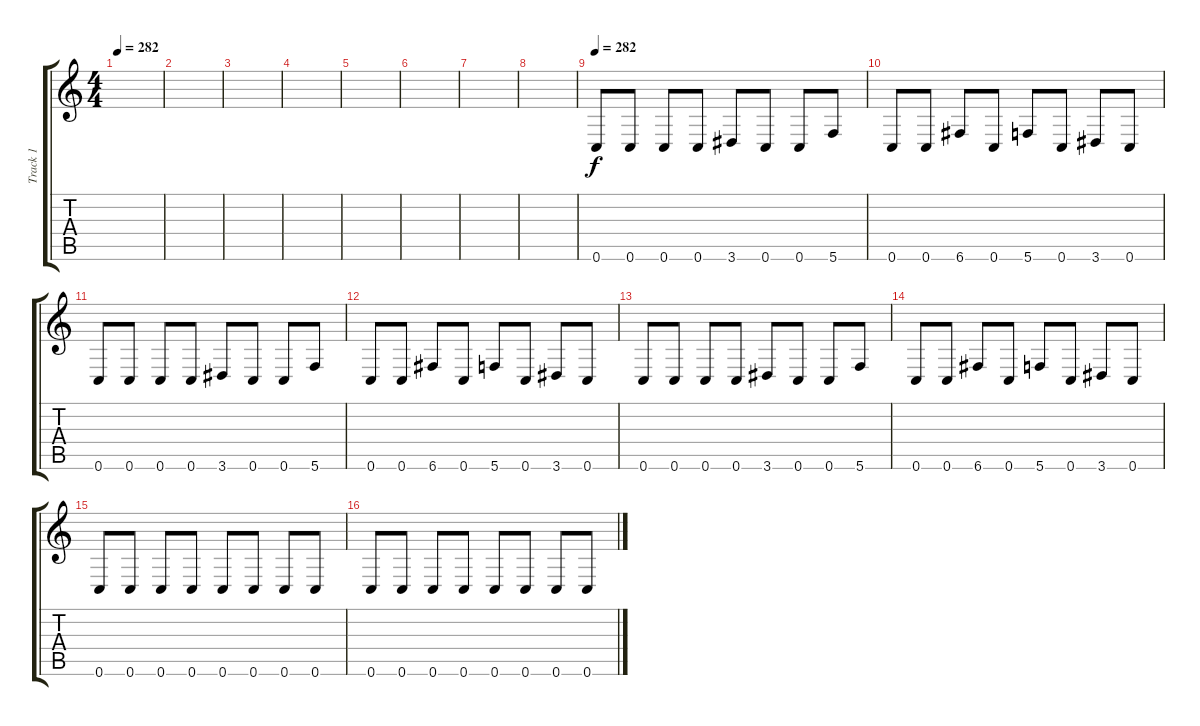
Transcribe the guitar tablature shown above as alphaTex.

\track ("Track 1" "Track 1") {instrument distortionguitar}
\staff {score tabs}
\tuning (D4 A3 F3 C3 G2 C2) {hide}
\ts (4 4)
\tempo 282
\clef g2
\ks c
|
|
|
|
|
|
|
|
\tempo 282
0.6.8 0.6.8 0.6.8 0.6.8 3.6.8 0.6.8 0.6.8 5.6.8 |
0.6.8 0.6.8 6.6.8 0.6.8 5.6.8 0.6.8 3.6.8 0.6.8 |
0.6.8 0.6.8 0.6.8 0.6.8 3.6.8 0.6.8 0.6.8 5.6.8 |
0.6.8 0.6.8 6.6.8 0.6.8 5.6.8 0.6.8 3.6.8 0.6.8 |
0.6.8 0.6.8 0.6.8 0.6.8 3.6.8 0.6.8 0.6.8 5.6.8 |
0.6.8 0.6.8 6.6.8 0.6.8 5.6.8 0.6.8 3.6.8 0.6.8 |
0.6.8 0.6.8 0.6.8 0.6.8 0.6.8 0.6.8 0.6.8 0.6.8 |
0.6.8 0.6.8 0.6.8 0.6.8 0.6.8 0.6.8 0.6.8 0.6.8
